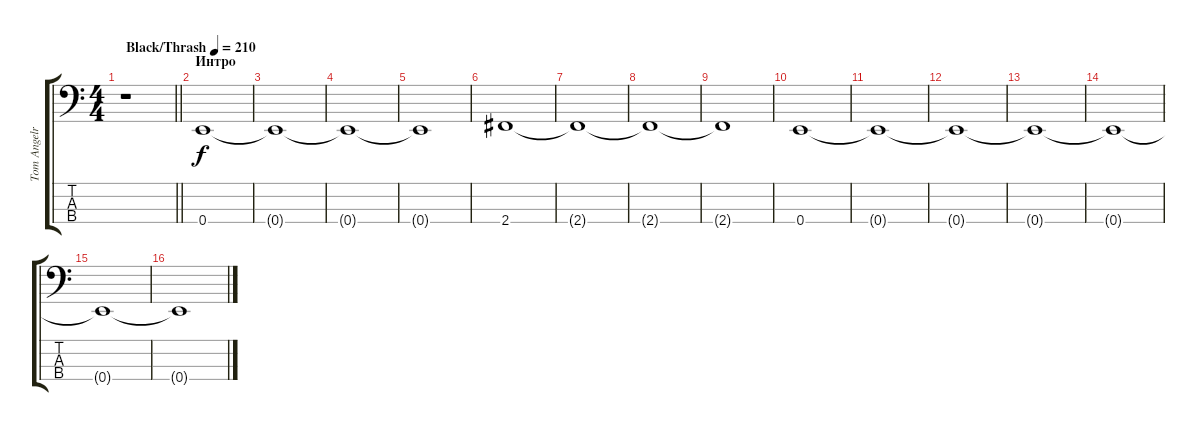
\track ("Tom Angelripper" "Tom Angelr") {instrument electricbasspick}
\staff {score tabs}
\tuning (G2 D2 A1 E1) {hide}
\ts (4 4)
\tempo (210 "Black/Thrash")
\clef f4
\barLineRight lightlight
\ks c
r.1{dy f instrument electricbasspick} |
\section ("" "Интро")
0.4.1 |
0.4{t}.1 |
0.4{t}.1 |
0.4{t}.1 |
2.4.1 |
2.4{t}.1 |
2.4{t}.1 |
2.4{t}.1 |
0.4.1 |
0.4{t}.1 |
0.4{t}.1 |
0.4{t}.1 |
0.4{t}.1 |
0.4{t}.1 |
0.4{t}.1
